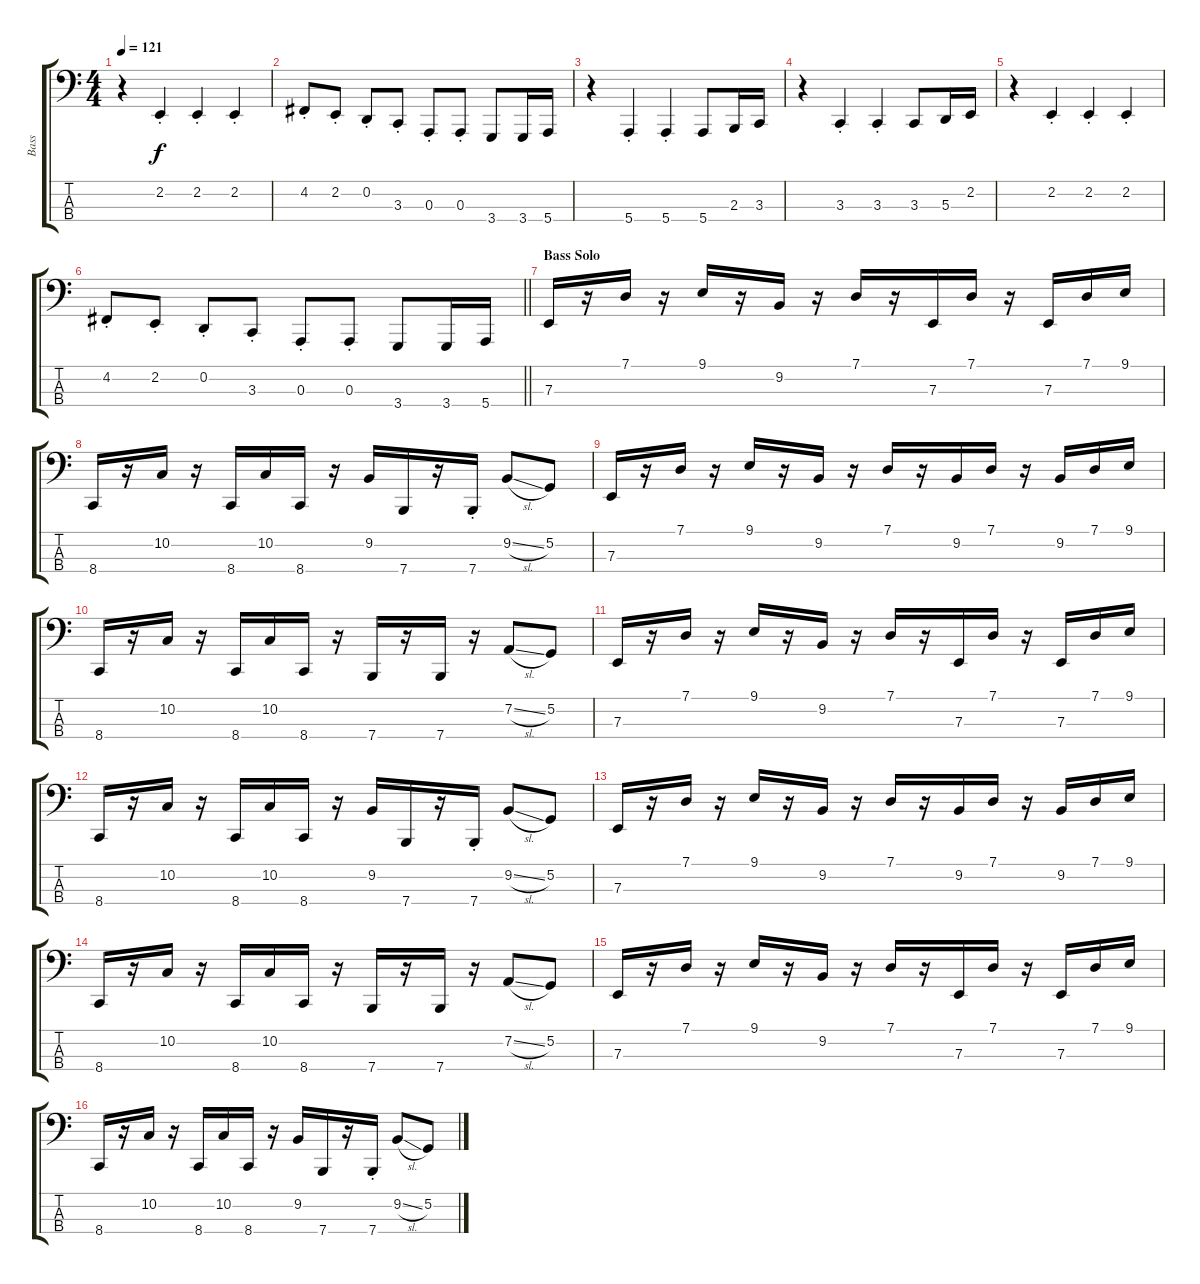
\track ("Bass" "Bass") {instrument lead8bassandlead}
\staff {score tabs}
\tuning (G2 D2 A1 E1) {hide}
\ts (4 4)
\tempo 121
\clef f4
\ks c
r.4{dy f} 2.2{st}.4 2.2{st}.4 2.2{st}.4 |
4.2{st}.8 2.2{st}.8 0.2{st}.8 3.3{st}.8 0.3{st}.8 0.3{st}.8 3.4.8 3.4.16 5.4.16 |
r.4 5.4{st}.4 5.4{st}.4 5.4.8 2.3.16 3.3.16 |
r.4 3.3{st}.4 3.3{st}.4 3.3.8 5.3.16 2.2.16 |
r.4 2.2{st}.4 2.2{st}.4 2.2{st}.4 |
\barLineRight lightlight
4.2{st}.8 2.2{st}.8 0.2{st}.8 3.3{st}.8 0.3{st}.8 0.3{st}.8 3.4.8 3.4.16 5.4.16 |
\section ("" "Bass Solo")
7.3.16 r.16 7.1.16 r.16 9.1.16 r.16 9.2.16 r.16 7.1.16 r.16 7.3.16 7.1.16 r.16 7.3.16 7.1.16 9.1.16 |
8.4.16 r.16 10.2.16 r.16 8.4.16 10.2.16 8.4.16 r.16 9.2.16 7.4.16 r.16 7.4{st}.16 9.2{sl}.8 5.2.8 |
7.3.16 r.16 7.1.16 r.16 9.1.16 r.16 9.2.16 r.16 7.1.16 r.16 9.2.16 7.1.16 r.16 9.2.16 7.1.16 9.1.16 |
8.4.16 r.16 10.2.16 r.16 8.4.16 10.2.16 8.4.16 r.16 7.4.16 r.16 7.4.16 r.16 7.2{sl}.8 5.2.8 |
7.3.16 r.16 7.1.16 r.16 9.1.16 r.16 9.2.16 r.16 7.1.16 r.16 7.3.16 7.1.16 r.16 7.3.16 7.1.16 9.1.16 |
8.4.16 r.16 10.2.16 r.16 8.4.16 10.2.16 8.4.16 r.16 9.2.16 7.4.16 r.16 7.4{st}.16 9.2{sl}.8 5.2.8 |
7.3.16 r.16 7.1.16 r.16 9.1.16 r.16 9.2.16 r.16 7.1.16 r.16 9.2.16 7.1.16 r.16 9.2.16 7.1.16 9.1.16 |
8.4.16 r.16 10.2.16 r.16 8.4.16 10.2.16 8.4.16 r.16 7.4.16 r.16 7.4.16 r.16 7.2{sl}.8 5.2.8 |
7.3.16 r.16 7.1.16 r.16 9.1.16 r.16 9.2.16 r.16 7.1.16 r.16 7.3.16 7.1.16 r.16 7.3.16 7.1.16 9.1.16 |
8.4.16 r.16 10.2.16 r.16 8.4.16 10.2.16 8.4.16 r.16 9.2.16 7.4.16 r.16 7.4{st}.16 9.2{sl}.8 5.2.8
